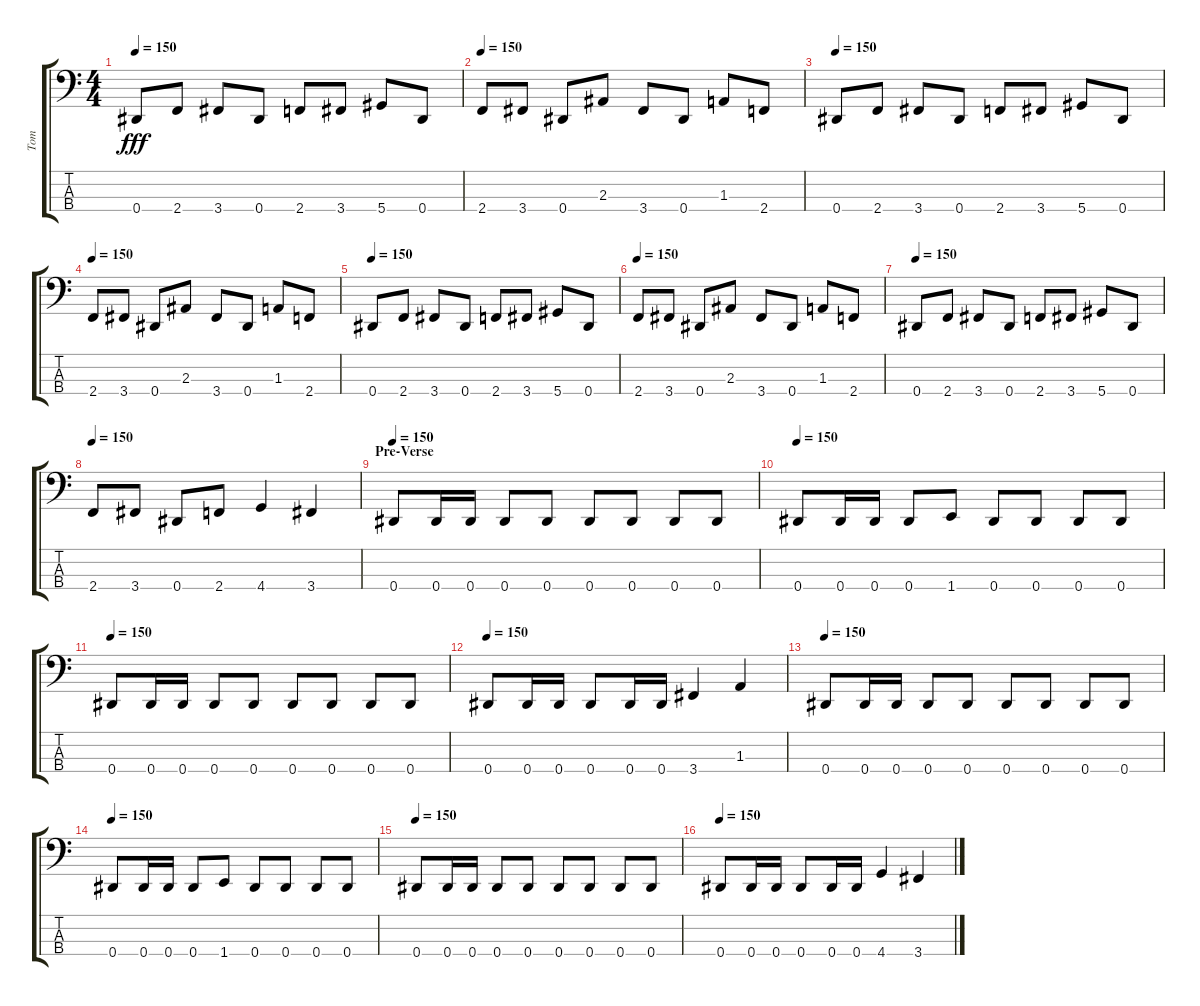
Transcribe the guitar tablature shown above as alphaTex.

\track ("Tom" "Tom") {instrument electricbasspick}
\staff {score tabs}
\tuning (Gb2 Db2 Ab1 Eb1) {hide}
\ts (4 4)
\tempo 150
\clef f4
\ks c
0.4.8{dy fff} 2.4.8 3.4.8 0.4.8 2.4.8 3.4.8 5.4.8 0.4.8 |
\tempo 150
2.4.8 3.4.8 0.4.8 2.3.8 3.4.8 0.4.8 1.3.8 2.4.8 |
\tempo 150
0.4.8 2.4.8 3.4.8 0.4.8 2.4.8 3.4.8 5.4.8 0.4.8 |
\tempo 150
2.4.8 3.4.8 0.4.8 2.3.8 3.4.8 0.4.8 1.3.8 2.4.8 |
\tempo 150
0.4.8 2.4.8 3.4.8 0.4.8 2.4.8 3.4.8 5.4.8 0.4.8 |
\tempo 150
2.4.8 3.4.8 0.4.8 2.3.8 3.4.8 0.4.8 1.3.8 2.4.8 |
\tempo 150
0.4.8 2.4.8 3.4.8 0.4.8 2.4.8 3.4.8 5.4.8 0.4.8 |
\tempo 150
2.4.8 3.4.8 0.4.8 2.4.8 4.4.4 3.4.4 |
\section ("" "Pre-Verse")
\tempo 150
0.4.8 0.4.16 0.4.16 0.4.8 0.4.8 0.4.8 0.4.8 0.4.8 0.4.8 |
\tempo 150
0.4.8 0.4.16 0.4.16 0.4.8 1.4.8 0.4.8 0.4.8 0.4.8 0.4.8 |
\tempo 150
0.4.8 0.4.16 0.4.16 0.4.8 0.4.8 0.4.8 0.4.8 0.4.8 0.4.8 |
\tempo 150
0.4.8 0.4.16 0.4.16 0.4.8 0.4.16 0.4.16 3.4.4 1.3.4 |
\tempo 150
0.4.8 0.4.16 0.4.16 0.4.8 0.4.8 0.4.8 0.4.8 0.4.8 0.4.8 |
\tempo 150
0.4.8 0.4.16 0.4.16 0.4.8 1.4.8 0.4.8 0.4.8 0.4.8 0.4.8 |
\tempo 150
0.4.8 0.4.16 0.4.16 0.4.8 0.4.8 0.4.8 0.4.8 0.4.8 0.4.8 |
\tempo 150
0.4.8 0.4.16 0.4.16 0.4.8 0.4.16 0.4.16 4.4.4 3.4.4
